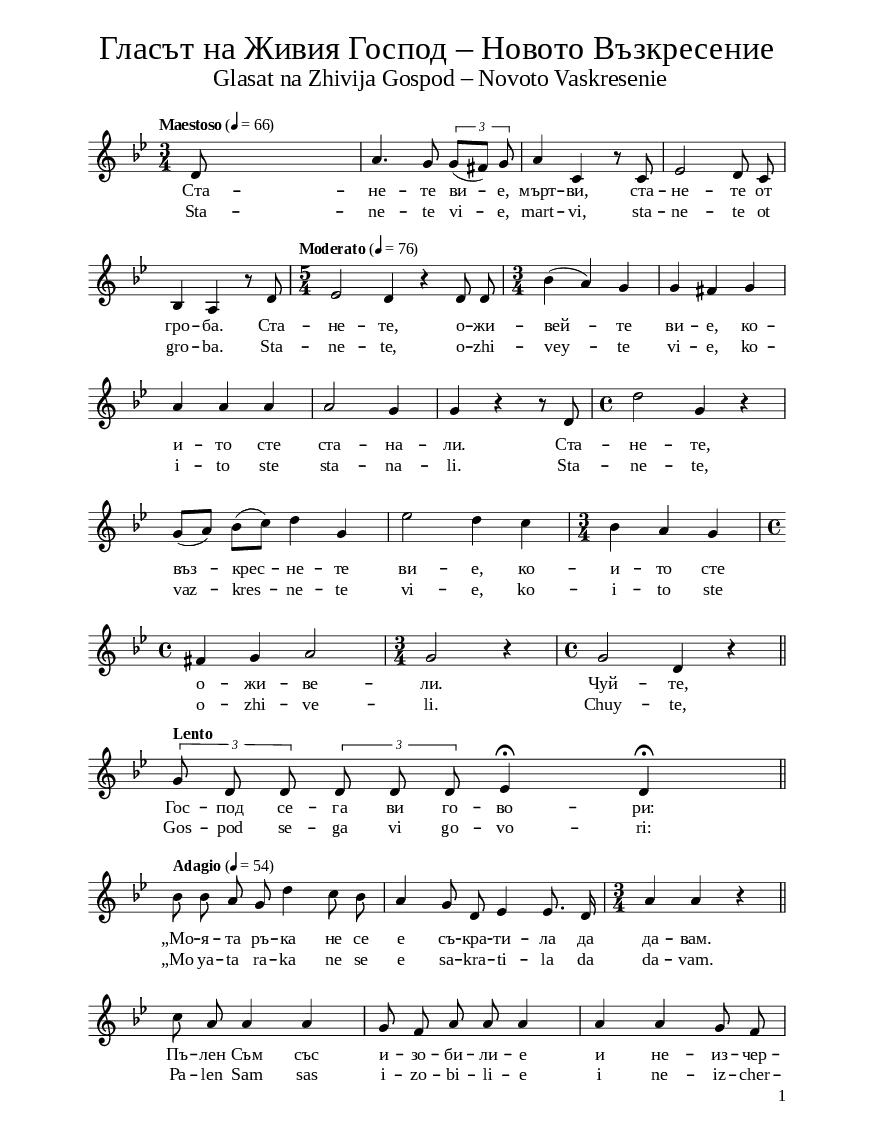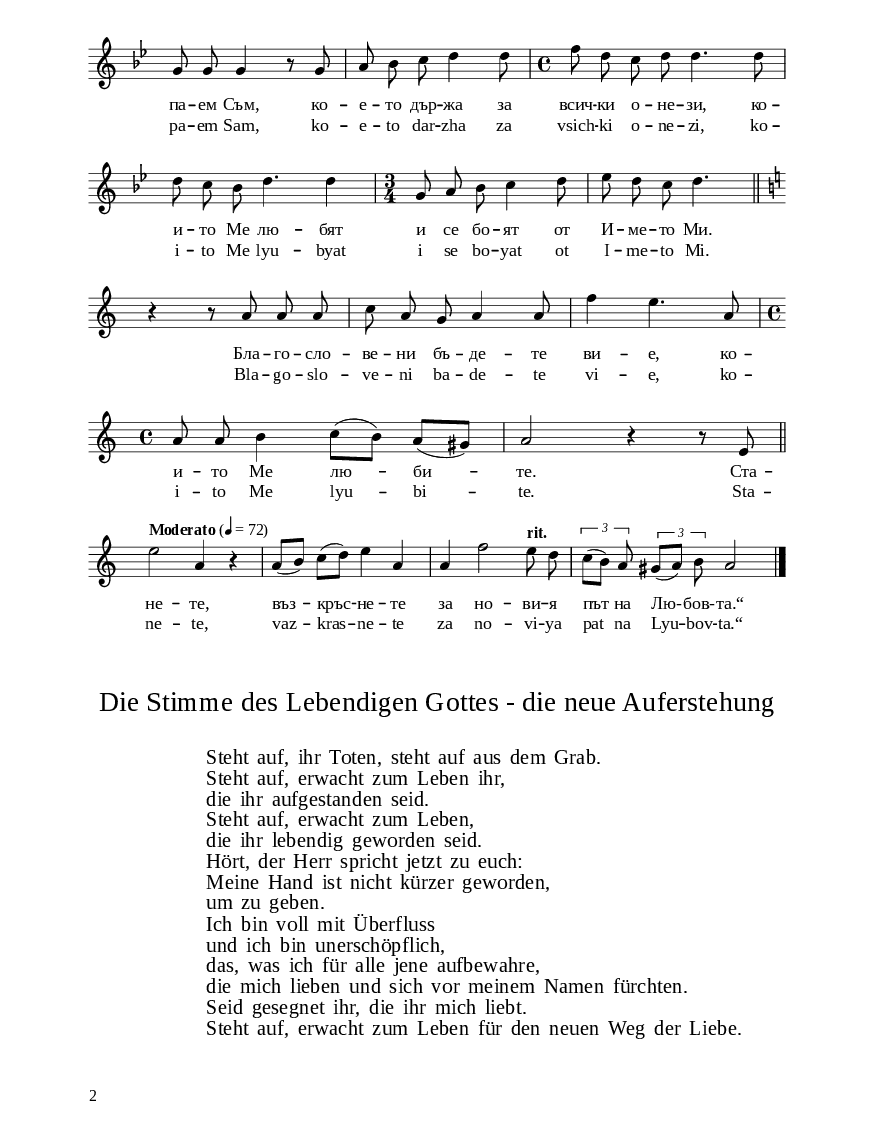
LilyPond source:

\version "2.24.0"

% include paper part and global functions
\include "include/globals.ily"

\bookpart {
  \label #'ref190
  \tocItem \markup "Гласът на Живия Господ – Glasat na Zhivija Gospod"
  \include "include/bookpart-paper.ily"
  \score {
    \include "include/score-layout.ily"

    \new Voice \absolute {
      \clef treble
      \key g \minor
      \time 3/4
      \tempoFunc "Maestoso" 4 "66"
      \autoBeamOff
      d'8 s8*5 | % 2
      a'4. g'8 \times 2/3 {
        g'8 ( [ fis'8 ) ] g'8
      }
      | % 3
      a'4 c'4 r8 c'8 | % 4
      es'2 d'8 c'8 \break | % 5
      bes4 a4 r8 d'8 | % 6
      \time 5/4  | % 6
      \tempoFunc "Moderato" 4 "76"
      es'2 d'4 r4 d'8 d'8 | % 7
      \time 3/4  | % 7
      bes'4 ( a'4 ) g'4 | % 8
      g'4 fis'4 g'4 \break | % 9
      a'4 a'4 a'4 |
      a'2 g'4  | % 11
      g'4 r4 r8 d'8 | % 12
      \time 4/4  | % 12
      d''2 g'4 r4 | % 13
      g'8 ( [ a'8 ) ]  bes'8 ( [  c''8 )
      ]  d''4 g'4 | % 14
      es''2  d''4  c''4 | % 15
      \time 3/4  | % 15
      bes'4 a'4 g'4 \break | % 16
      \time 4/4  | % 16
      fis'4 g'4 a'2 | % 17
      \time 3/4  | % 17
      g'2 r4 | % 18
      \time 4/4  | % 18
      g'2 d'4 r4 \bar "||" \break
      \tempo "Lento"
      \times 2/3  {
        g'8  d'8 d'8
      }
      \times 2/3  {
        d'8 d'8 d'8
      }
      es'4 ^\fermata d'4 ^\fermata \bar "||"
      \break |
      \tempoFunc "Adagio" 4 "54"
      bes'8  bes'8 a'8 g'8
      d''4  c''8  bes'8 | % 21
      a'4 g'8 d'8 es'4 es'8.
      d'16 | % 22
      \time 3/4  | % 22
      a'4 a'4 r4 \bar "||"
      \break | % 23
      c''8 a'8 a'4 a'4 | % 24
      g'8 f'8 a'8 a'8 a'4 | % 25
      a'4 a'4 g'8 f'8 |\break  % 26
      g'8 g'8 g'4 r8 g'8  | % 27
      a'8  bes'8  c''8  d''4
      d''8 | % 28
      \time 4/4  | % 28
      f''8  d''8  c''8  d''8
      d''4.  d''8 \break | % 29
      d''8  c''8  bes'8  d''4.
      d''4  |
      \time 3/4  |
      g'8 a'8  bes'8  c''4  d''8
      | % 31
      es''8  d''8  c''8  d''4. \bar
      "||"  \break
      \key a \minor | % 32
      r4 r8 a'8 a'8 a'8  | % 33

      c''8 a'8 g'8 a'4 a'8 | % 34
      f''4  e''4. a'8 \break | % 35
      \time 4/4  | % 35
      a'8 a'8  b'4  c''8 ( [
      b'8 ) ] a'8 ( [ gis'8 ) ] | % 36
      a'2 r4 r8 e'8 \bar "||"
      \break | % 37
      | % 37
      \tempoFunc "Moderato" 4 "72"
      e''2 a'4 r4 | % 38
      a'8 ( [ b'8 ) ]  c''8 ( [  d''8 )
      ]  e''4 a'4 | % 39
      a'4  f''2 \tempo "rit." e''8  d''8 |
      \tweak direction #up \times 2/3 {
        \once \override Slur.positions = #'(1 . 1)
        c''8 ( [ b'8 ) ] a'8
      }
      \times 2/3 {
        gis'8 ( [  a'8
        ) ] b'8
      }
      a'2
      \bar "|."

    }

    \addlyrics {
      Ста -- не -- те ви -- е, мърт --
      ви, ста -- не -- те от гро -- ба.
      Ста -- не -- те, о -- жи -- вей --
      те ви -- е, ко -- и -- то сте ста --
      на -- ли. Ста -- не -- те, въз --
      крес -- не -- те ви -- е, ко -- и
      -- то сте о -- жи -- ве -- ли. Чуй --
      те, Гос -- под се -- га ви го --
      во -- ри: „Мо -- я -- та ръ -- ка
      не се е съ -- кра -- ти -- ла да
      да -- вам. Пъ -- лен Съм със и --
      зо -- би -- ли -- е и не -- из -- чер
      -- па -- ем Съм, ко -- е -- то дър --
      жа за всич -- ки о -- не -- зи, ко
      -- и -- то Ме лю -- бят и се бо --
      ят от И -- ме -- то Ми. Бла -- го --
      сло -- ве -- ни бъ -- де -- те ви --
      е, ко -- и -- то Ме лю -- би
      -- те. Ста -- не -- те, въз --
      кръс -- не -- те за но -- ви -- я
      път на "Лю-" -- "бов-" -- та.“}
      \addlyrics {
        Sta -- ne -- te vi -- e, mart --
        vi, sta -- ne -- te ot gro -- ba.
        Sta -- ne -- te, o -- zhi -- vey --
        te vi -- e, ko -- i -- to ste sta --
        na -- li. Sta -- ne -- te, vaz --
        kres -- ne -- te vi -- e, ko -- i
        -- to ste o -- zhi -- ve -- li. Chuy --
        te, Gos -- pod se -- ga vi go --
        vo -- ri: „Mo -- ya -- ta ra -- ka
        ne se e sa -- kra -- ti -- la da
        da -- vam. Pa -- len Sam sas i --
        zo -- bi -- li -- e i ne -- iz -- cher
        -- pa -- em Sam, ko -- e -- to dar --
        zha za vsich -- ki o -- ne -- zi, ko
        -- i -- to Me lyu -- byat i se bo --
        yat ot I -- me -- to Mi. Bla -- go --
        slo -- ve -- ni ba -- de -- te vi --
        e, ko -- i -- to Me lyu -- bi
        -- te. Sta -- ne -- te, vaz --
        kras -- ne -- te za no -- vi -- ya
        pat na Lyu -- bov -- ta.“}

        \header {
          title = \titleFunc "Гласът на Живия Господ – Новото Възкресение" " Glasat na Zhivija Gospod – Novoto Vaskresenie"
        }

        \midi{}

      } % score

      \markup \empty-one
      % include foreign translation(s) of the song
      \version "2.24.0"

\markup \fill-line { \fontsize #5 "Die Stimme des Lebendigen Gottes - die neue Auferstehung" }
\markup \null
\markup \null
\markup \fontsize #deCoupletFontSize {
  \hspace #10
  \override #`(baseline-skip . ,deCoupletBaselineSkip)

  \column {
    \line { " " }

 \line { " "Steht auf, ihr Toten, steht auf aus dem Grab.}

 \line { " "Steht auf, erwacht zum Leben ihr, }

 \line { " "die ihr aufgestanden seid.}

\line { " "Steht auf, erwacht zum Leben,}

 \line { " "die ihr lebendig geworden seid.}

 \line { " "Hört, der Herr spricht jetzt zu euch:}

 \line { " "Meine Hand ist nicht kürzer geworden,}

 \line { " "um zu geben.}

 \line { " "Ich bin voll mit Überfluss}

 \line { " "und ich bin unerschöpflich,}

 \line { " "das, was ich für alle jene aufbewahre,}

 \line { " "die mich lieben und sich vor meinem Namen fürchten.}

 \line { " "Seid gesegnet ihr, die ihr mich liebt.}

 \line { " "Steht auf, erwacht zum Leben für den neuen Weg der Liebe.}


  }
}

    } % bookpart

    % Più mosso
    %
